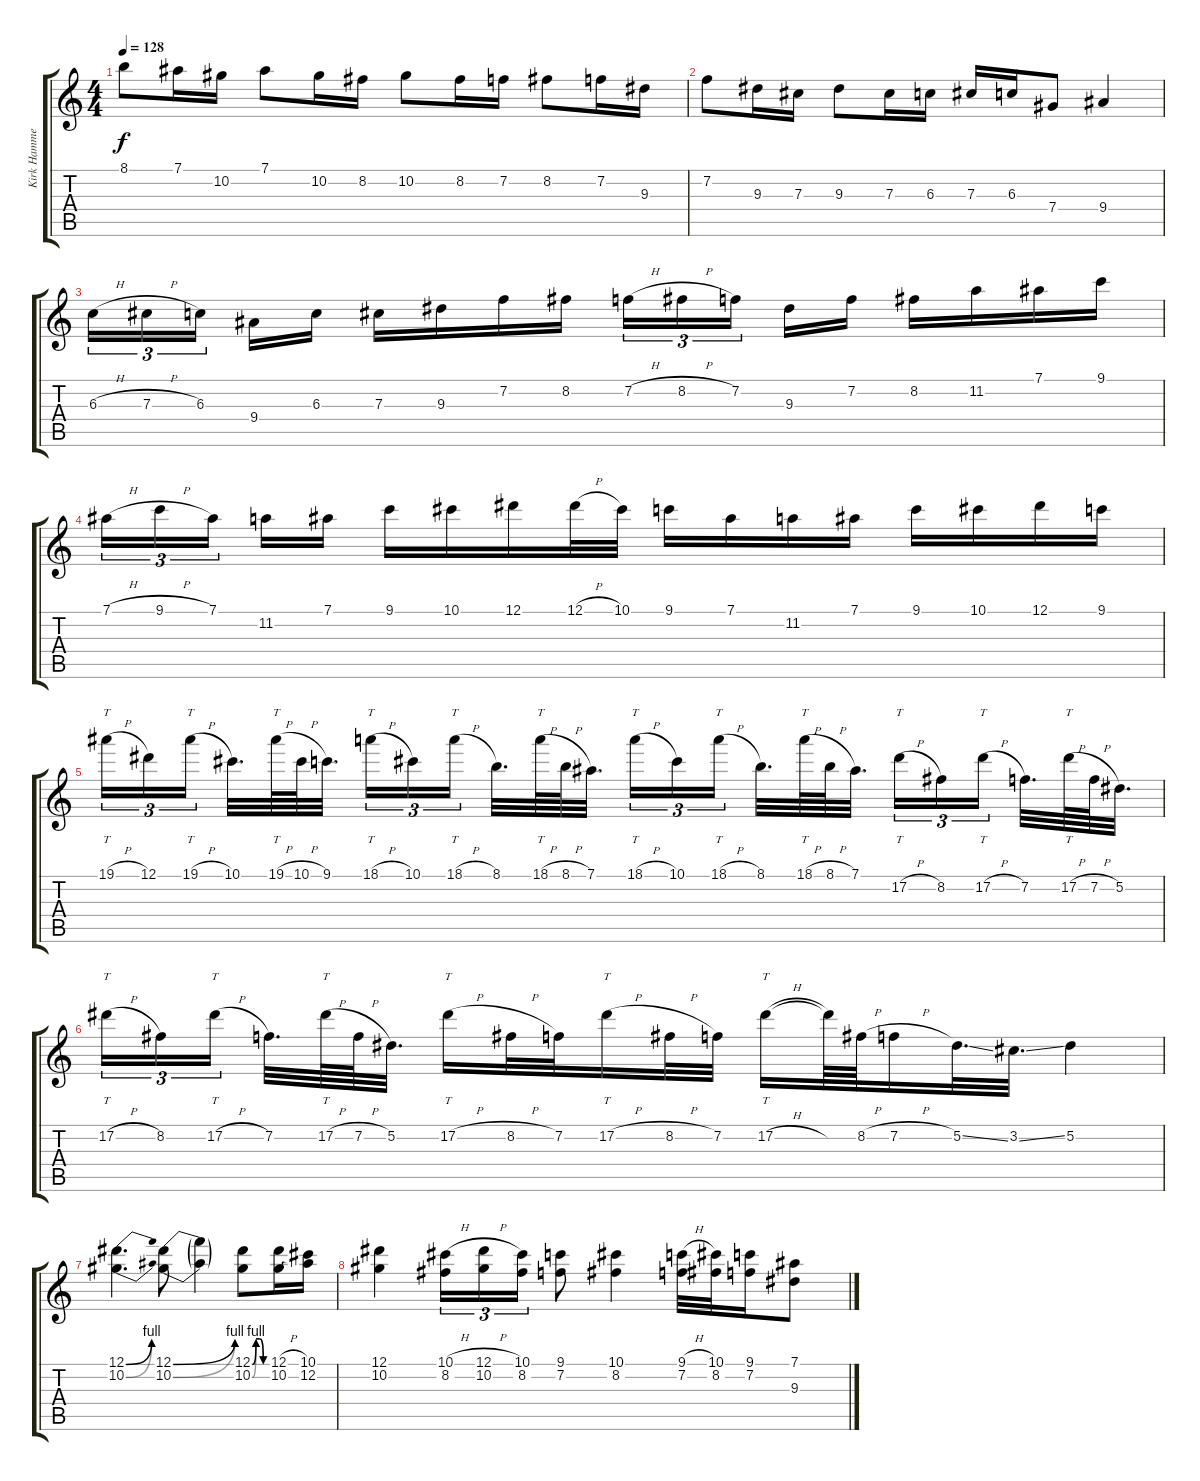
\track ("Kirk Hammett (Distortion Guitar)" "Kirk Hamme") {instrument overdrivenguitar}
\staff {score tabs}
\tuning (Eb4 Bb3 Gb3 Db3 Ab2 Eb2) {hide}
\ts (4 4)
\tempo 128
\clef g2
\ks c
8.1.8{dy f} 7.1.16 10.2.16 7.1.8 10.2.16 8.2.16 10.2.8 8.2.16 7.2.16 8.2.8 7.2.16 9.3.16 |
7.2.8 9.3.16 7.3.16 9.3.8 7.3.16 6.3.16 7.3.16 6.3.16 7.4.8 9.4.4 |
6.3{h}.16{tu (3 2)} 7.3{h}.16{tu (3 2)} 6.3.16{tu (3 2)} 9.4.16 6.3.16 7.3.16 9.3.16 7.2.16 8.2.16 7.2{h}.16{tu (3 2)} 8.2{h}.16{tu (3 2)} 7.2.16{tu (3 2)} 9.3.16 7.2.16 8.2.16 11.2.16 7.1.16 9.1.16 |
7.1{h}.16{tu (3 2)} 9.1{h}.16{tu (3 2)} 7.1.16{tu (3 2)} 11.2.16 7.1.16 9.1.16 10.1.16 12.1.16 12.1{h}.32 10.1.32 9.1.16 7.1.16 11.2.16 7.1.16 9.1.16 10.1.16 12.1.16 9.1.16 |
19.1{h}.16{tt tu (3 2)} 12.1.16{tu (3 2)} 19.1{h}.16{tt tu (3 2)} 10.1.32{d} 19.1{h}.64{tt} 10.1{h}.64 9.1.32{d} 18.1{h}.16{tt tu (3 2)} 10.1.16{tu (3 2)} 18.1{h}.16{tt tu (3 2)} 8.1.32{d} 18.1{h}.64{tt} 8.1{h}.64 7.1.32{d} 18.1{h}.16{tt tu (3 2)} 10.1.16{tu (3 2)} 18.1{h}.16{tt tu (3 2)} 8.1.32{d} 18.1{h}.64{tt} 8.1{h}.64 7.1.32{d} 17.2{h}.16{tt tu (3 2)} 8.2.16{tu (3 2)} 17.2{h}.16{tt tu (3 2)} 7.2.32{d} 17.2{h}.64{tt} 7.2{h}.64 5.2.32{d} |
17.2{h}.16{tt tu (3 2)} 8.2.16{tu (3 2)} 17.2{h}.16{tt tu (3 2)} 7.2.32{d} 17.2{h}.64{tt} 7.2{h}.64 5.2.32{d} 17.2{h}.16{tt} 8.2{h}.32 7.2.32 17.2{h}.16{tt} 8.2{h}.32 7.2.32 17.2{h}.16{tt} 17.2{t}.64 8.2{h}.64 7.2{h}.16 5.2{ss}.32{d} 3.2{ss}.32{d} 5.2.4 |
(12.1{be (bend 0 0 60 4)} 10.2{be (bend 0 0 60 4)}).4{d} (12.1{be (bend 0 0 60 4)} 10.2{be (bend 0 0 60 4)}).8 (12.1{t} 10.2{t}).4 (12.1{be (custom 0 0 15 4 30 4 45 0 60 0)} 10.2{be (custom 0 0 15 4 30 4 45 0 60 0)}).8 (12.1{h} 10.2{h}).16 (10.1 12.2).16 |
(12.1 10.2).4 (10.1{h} 8.2).16{tu (3 2)} (12.1{h} 10.2).16{tu (3 2)} (10.1 8.2).16{tu (3 2)} (9.1 7.2).8 (10.1 8.2).4 (9.1{h} 7.2).32 (10.1 8.2).32 (9.1 7.2).16 (7.1 9.3).8
